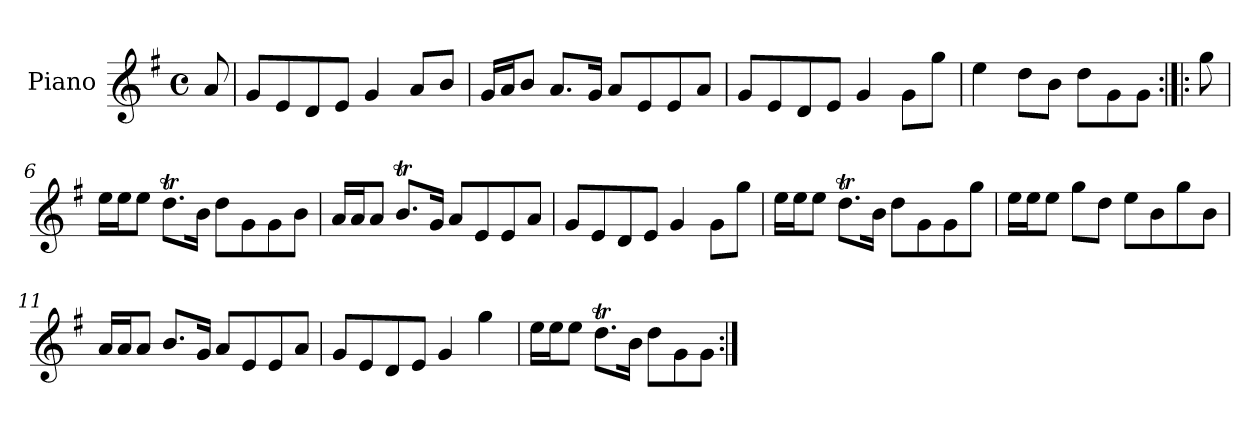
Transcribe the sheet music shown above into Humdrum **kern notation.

**kern
*part1
*staff1
*I"Piano
*I'Pno.
*clefG2
*k[f#]
*M4/4
*met(c)
=
8a/
=1
8g/L
8e/
8d/
8e/J
4g/
8a/L
8b/J
=2
16g/LL
16a/J
8b/J
8.a/L
16g/Jk
8a/L
8e/
8e/
8a/J
=3
8g/L
8e/
8d/
8e/J
4g/
8g\L
8gg\J
=4
4ee\
8dd\L
8b\J
8dd\L
8g\
8g\J
=5:|!|:
8gg\
!!LO:LB:g=z
=6
16ee\LL
16ee\J
8ee\J
8.ddT\L
16b\Jk
8dd\L
8g\
8g\
8b\J
=7
16a/LL
16a/J
8a/J
8.bt/L
16g/Jk
8a/L
8e/
8e/
8a/J
=8
8g/L
8e/
8d/
8e/J
4g/
8g\L
8gg\J
=9
16ee\LL
16ee\J
8ee\J
8.ddT\L
16b\Jk
8dd\L
8g\
8g\
8gg\J
=10
16ee\LL
16ee\J
8ee\J
8gg\L
8dd\J
8ee\L
8b\
8gg\
8b\J
!!LO:LB:g=z
=11
16a/LL
16a/J
8a/J
8.b/L
16g/Jk
8a/L
8e/
8e/
8a/J
=12
8g/L
8e/
8d/
8e/J
4g/
4gg\
=13
16ee\LL
16ee\J
8ee\J
8.ddT\L
16b\Jk
8dd\L
8g\
8g\J
=:|!
*-
